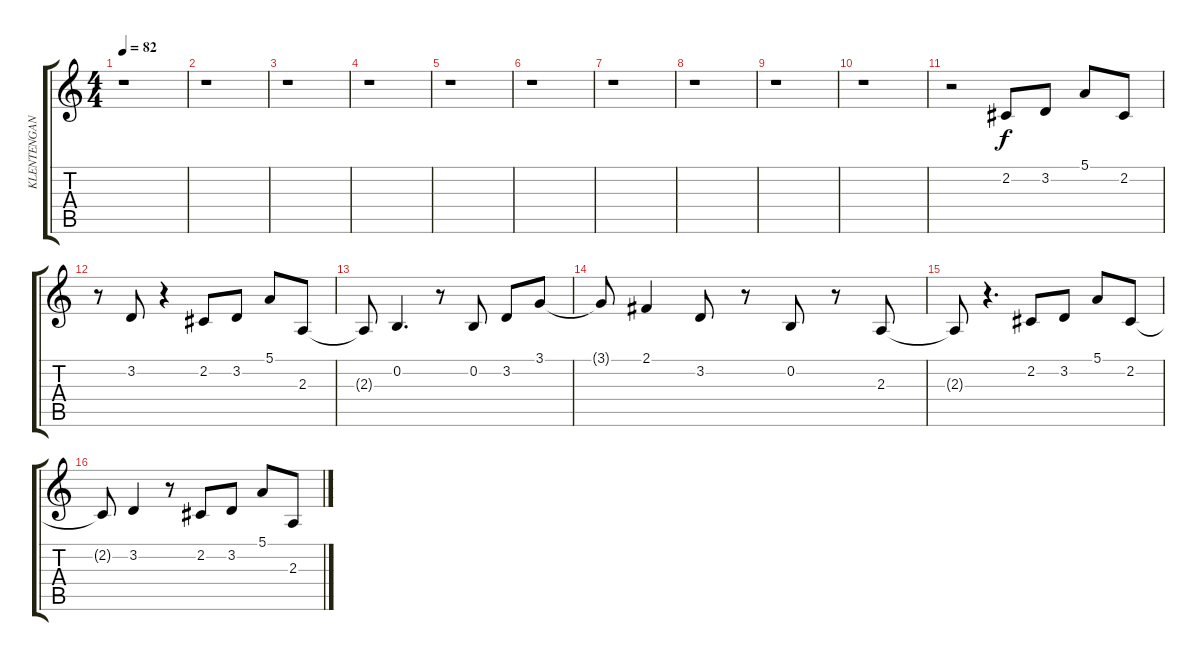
\track ("KLENTENGAN" "KLENTENGAN") {instrument fx3crystal}
\staff {score tabs}
\tuning (E4 B3 G3 D3 A2 E2) {hide}
\ts (4 4)
\tempo 82
\clef g2
\ks c
r.1{dy f} |
r.1 |
r.1 |
r.1 |
r.1 |
r.1 |
r.1 |
r.1 |
r.1 |
r.1 |
r.2 2.2.8 3.2.8 5.1.8 2.2.8 |
r.8 3.2.8 r.4 2.2.8 3.2.8 5.1.8 2.3.8 |
2.3{t}.8 0.2.4{d} r.8 0.2.8 3.2.8 3.1.8 |
3.1{t}.8 2.1.4 3.2.8 r.8 0.2.8 r.8 2.3.8 |
2.3{t}.8 r.4{d} 2.2.8 3.2.8 5.1.8 2.2.8 |
2.2{t}.8 3.2.4 r.8 2.2.8 3.2.8 5.1.8 2.3.8
